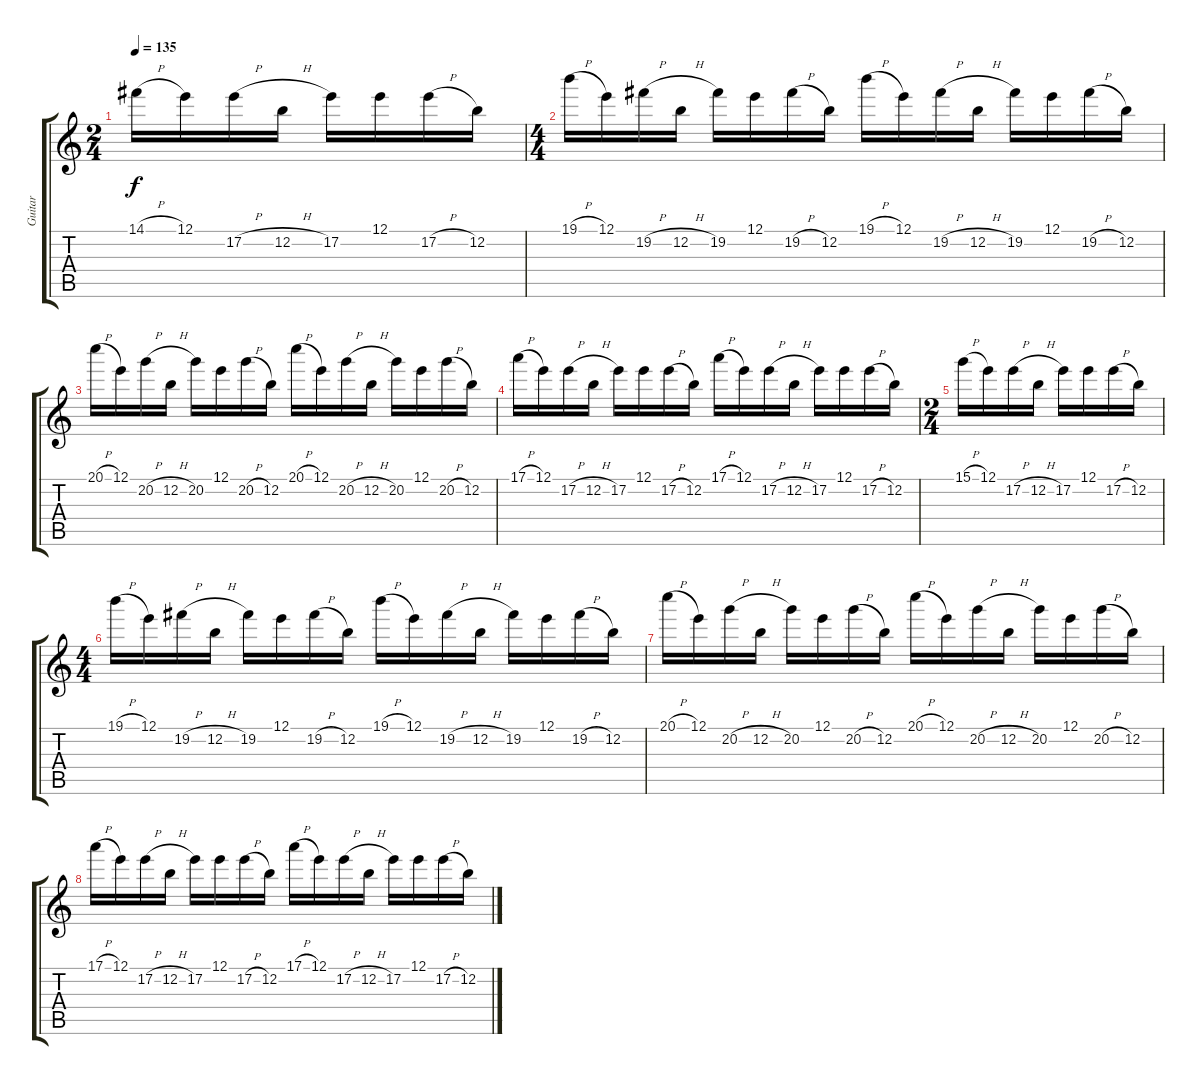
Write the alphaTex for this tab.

\track ("Guitar" "Guitar") {instrument distortionguitar}
\staff {score tabs}
\tuning (E4 B3 G3 D3 A2 E2) {hide}
\ts (2 4)
\tempo 135
\clef g2
\ks c
14.1{h}.16{dy f balance 16} 12.1.16 17.2{h}.16 12.2{h}.16 17.2.16 12.1.16 17.2{h}.16 12.2.16 |
\ts (4 4)
19.1{h}.16{balance 0} 12.1.16 19.2{h}.16 12.2{h}.16 19.2.16 12.1.16 19.2{h}.16 12.2.16 19.1{h}.16 12.1.16 19.2{h}.16 12.2{h}.16 19.2.16 12.1.16 19.2{h}.16 12.2.16 |
20.1{h}.16{balance 16} 12.1.16 20.2{h}.16 12.2{h}.16 20.2.16 12.1.16 20.2{h}.16 12.2.16 20.1{h}.16 12.1.16 20.2{h}.16 12.2{h}.16 20.2.16 12.1.16 20.2{h}.16 12.2.16 |
17.1{h}.16{balance 0} 12.1.16 17.2{h}.16 12.2{h}.16 17.2.16 12.1.16 17.2{h}.16 12.2.16 17.1{h}.16 12.1.16 17.2{h}.16 12.2{h}.16 17.2.16 12.1.16 17.2{h}.16 12.2.16 |
\ts (2 4)
15.1{h}.16{balance 16} 12.1.16 17.2{h}.16 12.2{h}.16 17.2.16 12.1.16 17.2{h}.16 12.2.16 |
\ts (4 4)
19.1{h}.16{balance 0} 12.1.16 19.2{h}.16 12.2{h}.16 19.2.16 12.1.16 19.2{h}.16 12.2.16 19.1{h}.16 12.1.16 19.2{h}.16 12.2{h}.16 19.2.16 12.1.16 19.2{h}.16 12.2.16 |
20.1{h}.16{balance 16} 12.1.16 20.2{h}.16 12.2{h}.16 20.2.16 12.1.16 20.2{h}.16 12.2.16 20.1{h}.16 12.1.16 20.2{h}.16 12.2{h}.16 20.2.16 12.1.16 20.2{h}.16 12.2.16 |
17.1{h}.16{balance 0} 12.1.16 17.2{h}.16 12.2{h}.16 17.2.16 12.1.16 17.2{h}.16 12.2.16 17.1{h}.16 12.1.16 17.2{h}.16 12.2{h}.16 17.2.16 12.1.16 17.2{h}.16 12.2.16
